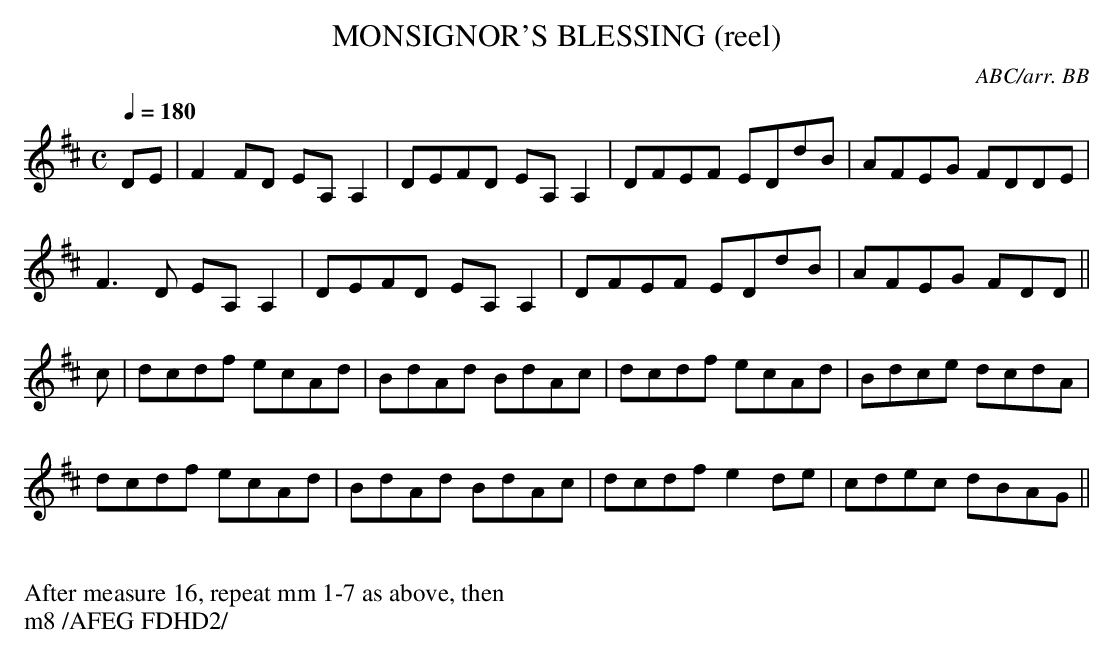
X:1
T:MONSIGNOR'S BLESSING (reel)
C:ABC/arr. BB
CRE has this as ABA.
L:1/8
Q:1/4=180
M:C
K:D
DE|F2FD EA,A,2|DEFD EA,A,2|DFEF EDdB|AFEG FDDE|
F3D EA,A,2|DEFD EA,A,2|DFEF EDdB|AFEG FDD||
c|dcdf ecAd|BdAd BdAc|dcdf ecAd|Bdce dcdA|
dcdf ecAd|BdAd BdAc|dcdf e2de|cdec dBAG||
%%vskip
%%begintext
After measure 16, repeat mm 1-7 as above, then
m8 /AFEG FDHD2/
